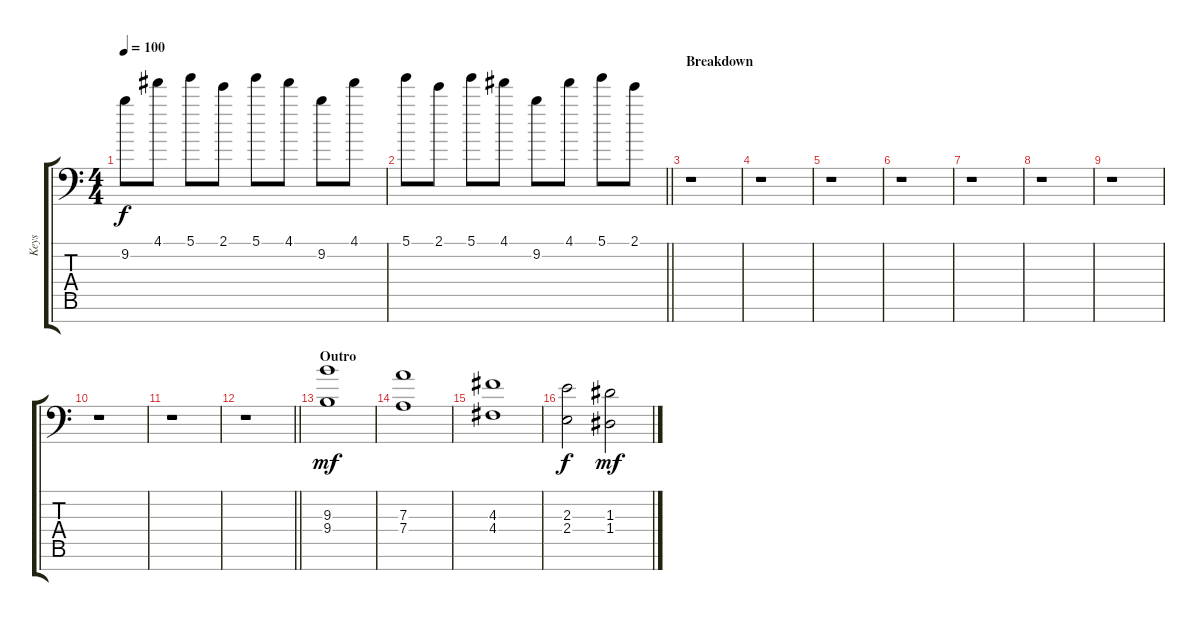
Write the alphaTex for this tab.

\track ("Keys" "Keys") {instrument stringensemble1}
\staff {score tabs}
\tuning (D6 D5 D4 D3 D2 D1 D0) {hide}
\ts (4 4)
\tempo 100
\clef f4
\ks c
9.2.8{dy f} 4.1.8 5.1.8 2.1.8 5.1.8 4.1.8 9.2.8 4.1.8 |
\barLineRight lightlight
5.1.8 2.1.8 5.1.8 4.1.8 9.2.8 4.1.8 5.1.8 2.1.8 |
\section ("" "Breakdown")
r.1 |
r.1 |
r.1 |
r.1 |
r.1 |
r.1 |
r.1 |
r.1 |
r.1 |
\barLineRight lightlight
r.1 |
\section ("" "Outro")
(9.3 9.4).1{dy mf} |
(7.3 7.4).1 |
(4.3 4.4).1 |
(2.3 2.4).2{dy f} (1.3 1.4).2{dy mf}
